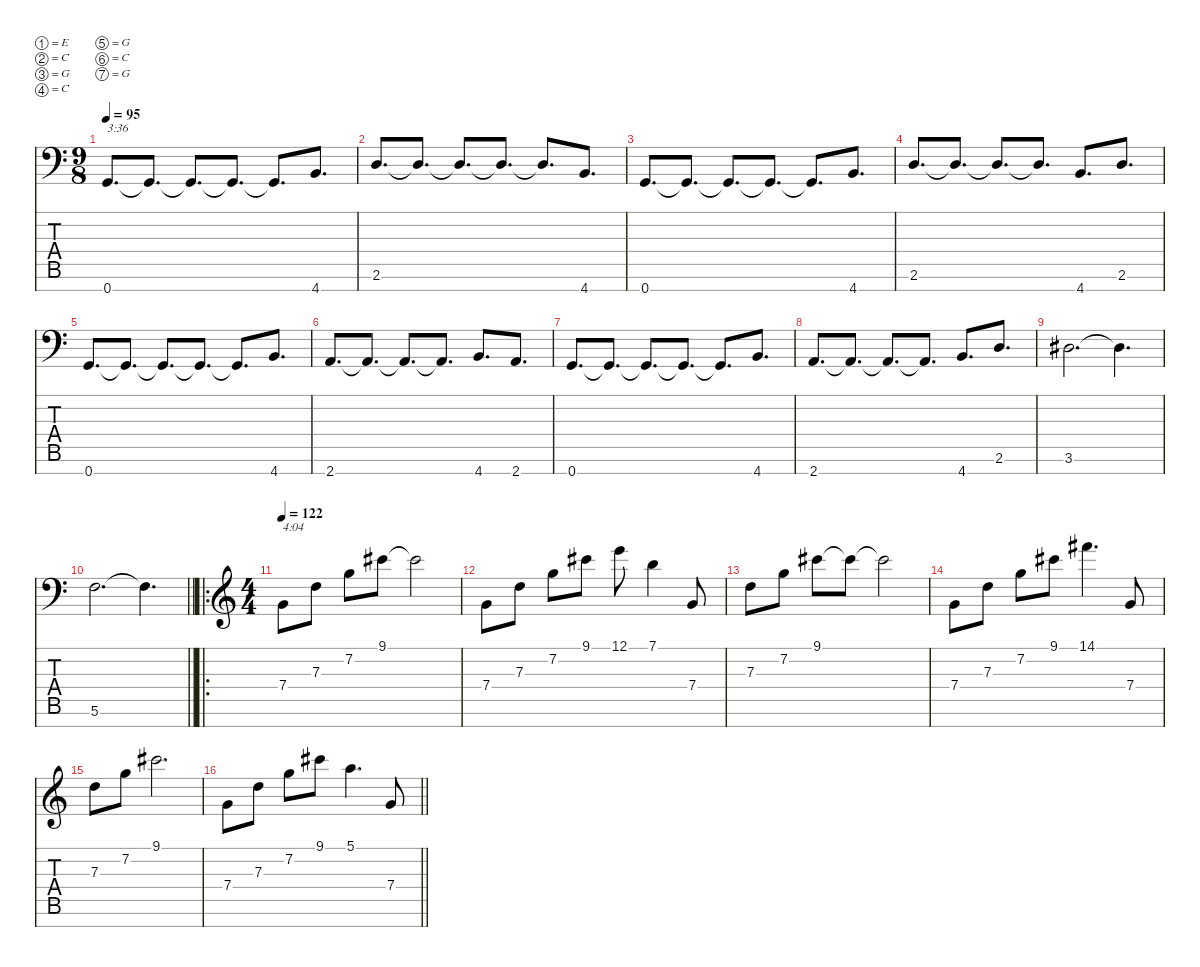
\defaultSystemsLayout 4
\hideDynamics
\bracketExtendMode nobrackets
\singleTrackTrackNamePolicy hidden
\multiTrackTrackNamePolicy hidden
\firstSystemTrackNameMode fullname
\otherSystemsTrackNameOrientation horizontal
\track ("Guitar 2" "dist.guit.") {mute instrument distortionguitar}
\staff {score tabs}
\tuning (E4 C4 G3 C3 G2 C2 G1)
\ts (9 8)
\tempo 95
\clef f4
\ks c
0.7.8{d txt "3:36" dy f beam Up} 0.7{t}.8{d beam Up} 0.7{t}.8{d beam Up} 0.7{t}.8{d beam Up} 0.7{t}.8{d beam Up} 4.7.8{d beam Up} |
2.6.8{d beam Up} 2.6{t}.8{d beam Up} 2.6{t}.8{d beam Up} 2.6{t}.8{d beam Up} 2.6{t}.8{d beam Up} 4.7.8{d beam Up} |
0.7.8{d beam Up} 0.7{t}.8{d beam Up} 0.7{t}.8{d beam Up} 0.7{t}.8{d beam Up} 0.7{t}.8{d beam Up} 4.7.8{d beam Up} |
2.6.8{d beam Up} 2.6{t}.8{d beam Up} 2.6{t}.8{d beam Up} 2.6{t}.8{d beam Up} 4.7.8{d beam Up} 2.6.8{d beam Up} |
0.7.8{d beam Up} 0.7{t}.8{d beam Up} 0.7{t}.8{d beam Up} 0.7{t}.8{d beam Up} 0.7{t}.8{d beam Up} 4.7.8{d beam Up} |
2.7.8{d beam Up} 2.7{t}.8{d beam Up} 2.7{t}.8{d beam Up} 2.7{t}.8{d beam Up} 4.7.8{d beam Up} 2.7.8{d beam Up} |
0.7.8{d beam Up} 0.7{t}.8{d beam Up} 0.7{t}.8{d beam Up} 0.7{t}.8{d beam Up} 0.7{t}.8{d beam Up} 4.7.8{d beam Up} |
2.7.8{d beam Up} 2.7{t}.8{d beam Up} 2.7{t}.8{d beam Up} 2.7{t}.8{d beam Up} 4.7.8{d beam Up} 2.6.8{d beam Up} |
3.6{acc #}.2{d beam Down} 3.6{t acc #}.4{d beam Down} |
\barLineRight lightlight
5.6.2{d beam Down} 5.6{t}.4{d beam Down} |
\ro
\ts (4 4)
\beaming (8 2 2 2 2)
\tempo 122
\clef g2
7.4.8{txt "4:04" beam Down} 7.3.8{beam Down} 7.2.8{beam Down} 9.1{acc #}.8{beam Down} 9.1{t acc #}.2{beam Down} |
7.4.8{beam Down} 7.3.8{beam Down} 7.2.8{beam Down} 9.1{acc #}.8{beam Down} 12.1.8{beam Down} 7.1.4{beam Down} 7.4.8{beam Up} |
7.3.8{beam Down} 7.2.8{beam Down} 9.1{acc #}.8{beam Down} 9.1{t acc #}.8{beam Down} 9.1{t acc #}.2{beam Down} |
7.4.8{beam Down} 7.3.8{beam Down} 7.2.8{beam Down} 9.1{acc #}.8{beam Down} 14.1{acc #}.4{d beam Down} 7.4.8{beam Up} |
7.3.8{beam Down} 7.2.8{beam Down} 9.1{acc #}.2{d beam Down} |
\barLineRight lightlight
7.4.8{beam Down} 7.3.8{beam Down} 7.2.8{beam Down} 9.1{acc #}.8{beam Down} 5.1.4{d beam Down} 7.4.8{beam Up}
